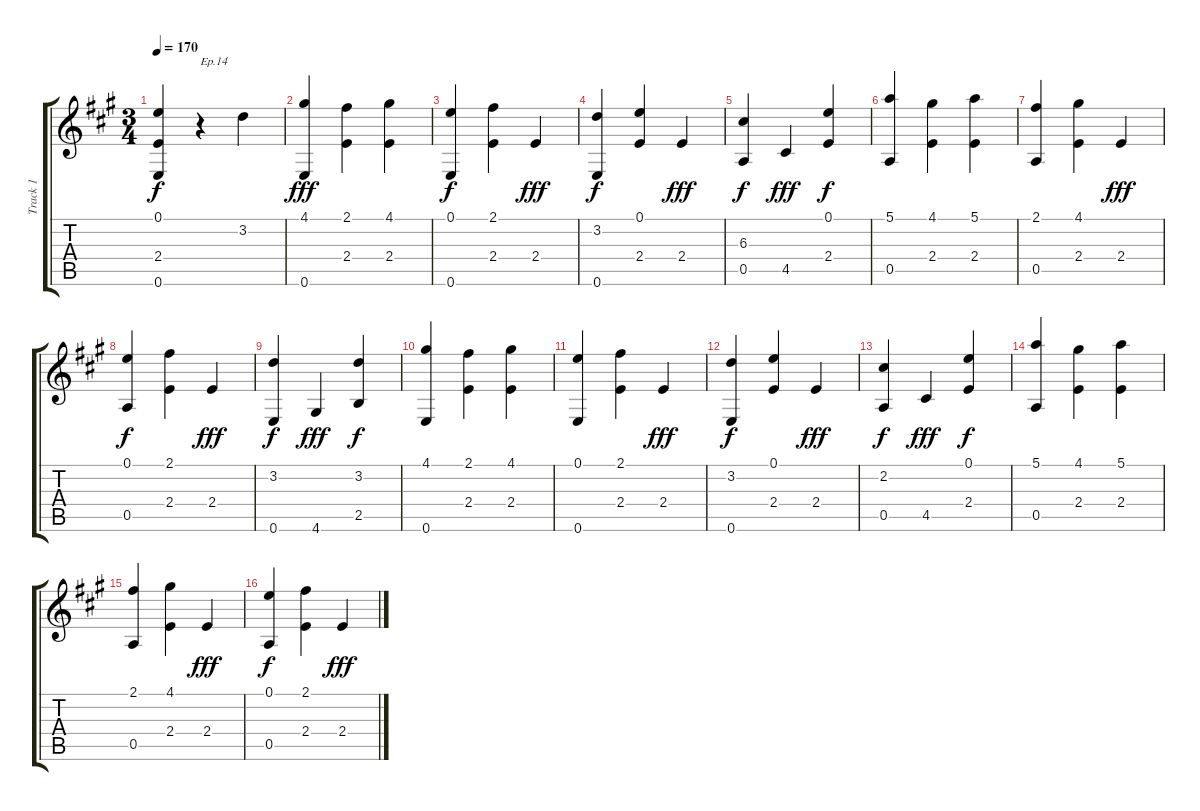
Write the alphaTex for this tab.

\track ("Track 1" "Track 1") {instrument acousticguitarnylon}
\staff {score tabs}
\tuning (E4 B3 G3 D3 A2 E2) {hide}
\ts (3 4)
\tempo 170
\clef g2
\ks a
(0.1 2.4 0.6).4{dy f} r.4{txt "Ep.14"} 3.2.4 |
(4.1 0.6).4{dy fff} (2.1 2.4).4 (4.1 2.4).4 |
(0.1 0.6).4{dy f} (2.1 2.4).4 2.4.4{dy fff} |
(3.2 0.6).4{dy f} (0.1 2.4).4 2.4.4{dy fff} |
(6.3 0.5).4{dy f} 4.5.4{dy fff} (0.1 2.4).4{dy f} |
(5.1 0.5).4 (4.1 2.4).4 (5.1 2.4).4 |
(2.1 0.5).4 (4.1 2.4).4 2.4.4{dy fff} |
(0.1 0.5).4{dy f} (2.1 2.4).4 2.4.4{dy fff} |
(3.2 0.6).4{dy f} 4.6.4{dy fff} (3.2 2.5).4{dy f} |
(4.1 0.6).4 (2.1 2.4).4 (4.1 2.4).4 |
(0.1 0.6).4 (2.1 2.4).4 2.4.4{dy fff} |
(3.2 0.6).4{dy f} (0.1 2.4).4 2.4.4{dy fff} |
(2.2 0.5).4{dy f} 4.5.4{dy fff} (0.1 2.4).4{dy f} |
(5.1 0.5).4 (4.1 2.4).4 (5.1 2.4).4 |
(2.1 0.5).4 (4.1 2.4).4 2.4.4{dy fff} |
(0.1 0.5).4{dy f} (2.1 2.4).4 2.4.4{dy fff}
